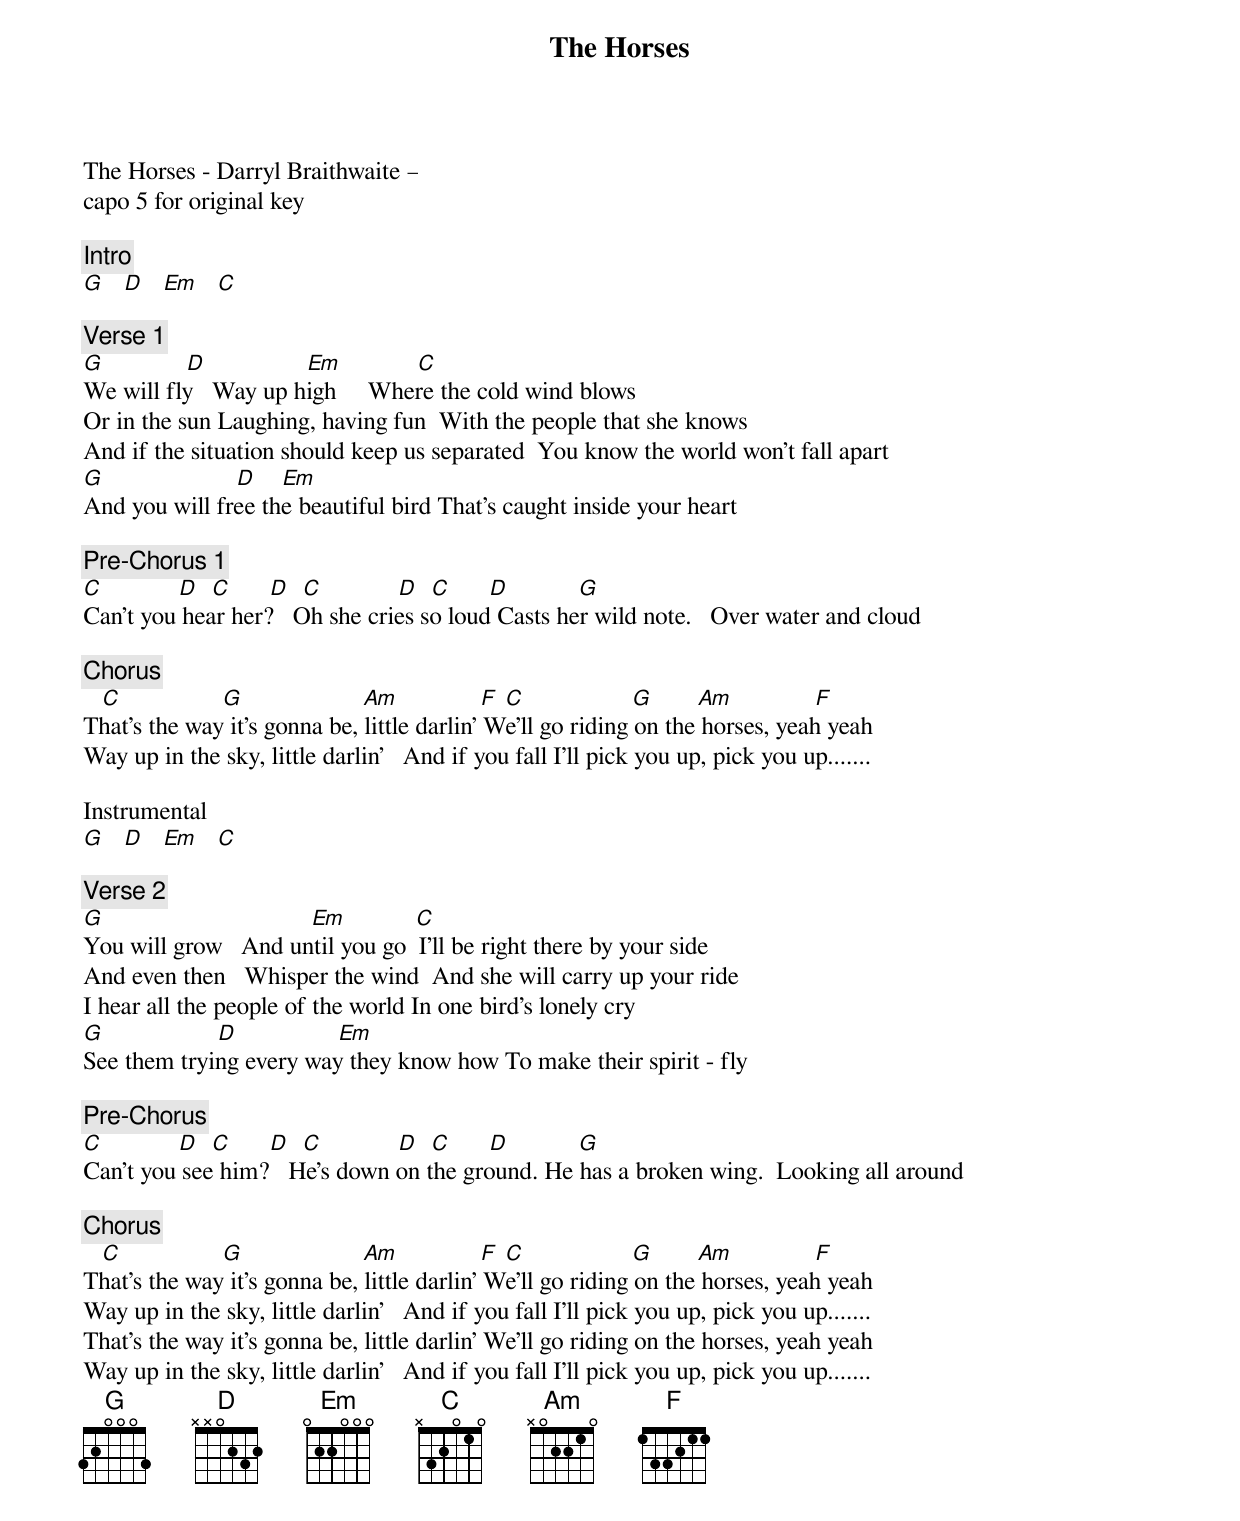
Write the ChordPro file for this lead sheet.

{title: The Horses}
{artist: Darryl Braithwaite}
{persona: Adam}
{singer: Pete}
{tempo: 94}
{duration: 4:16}
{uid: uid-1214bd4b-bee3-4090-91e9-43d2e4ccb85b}
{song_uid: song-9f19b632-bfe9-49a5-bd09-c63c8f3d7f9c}



The Horses - Darryl Braithwaite –
capo 5 for original key

{comment: Intro}
[G]   [D]   [Em]   [C]

{comment: Verse 1}
[G]            	[D]              		[Em]           	[C]
We will fly   Way up high     Where the cold wind blows
Or in the sun Laughing, having fun  With the people that she knows
And if the situation should keep us separated  You know the world won't fall apart
[G]                  			[D]				[Em]
And you will free the beautiful bird	That's caught inside your heart

{comment: Pre-Chorus 1}
[C]          		[D]		[C]     	[D]		[C]          		[D]		[C]      [D]          	[G]
Can't you hear her?   Oh she cries so loud	Casts her wild note.   Over water and cloud

{comment: Chorus}
   [C]         	      [G]                   [Am]            	[F]	[C]          		     [G]      	[Am]            	[F]
That's the way it's gonna be, little darlin'	We'll go riding on the horses, yeah yeah
Way up in the sky, little darlin'			And if you fall I'll pick you up, pick you up.......

Instrumental
[G]   [D]   [Em]   [C]

{comment: Verse 2}
[G]               		             			[Em]          	[C]
You will grow   And until you go  I'll be right there by your side
And even then   Whisper the wind  And she will carry up your ride
I hear all the people of the world In one bird's lonely cry
[G]               			[D]             			[Em]
See them trying every way they know how To make their spirit - fly

{comment: Pre-Chorus}
[C]          		[D]		[C]     	[D]		[C]          		[D]		[C]      [D]          	[G]
Can't you see him?   He's down on the ground. He has a broken wing.  Looking all around

{comment: Chorus}
   [C]         	      [G]                   [Am]            	[F]	[C]          		     [G]      	[Am]            	[F]
That's the way it's gonna be, little darlin'	We'll go riding on the horses, yeah yeah
Way up in the sky, little darlin'			And if you fall I'll pick you up, pick you up.......
That's the way it's gonna be, little darlin'	We'll go riding on the horses, yeah yeah
Way up in the sky, little darlin'			And if you fall I'll pick you up, pick you up.......
